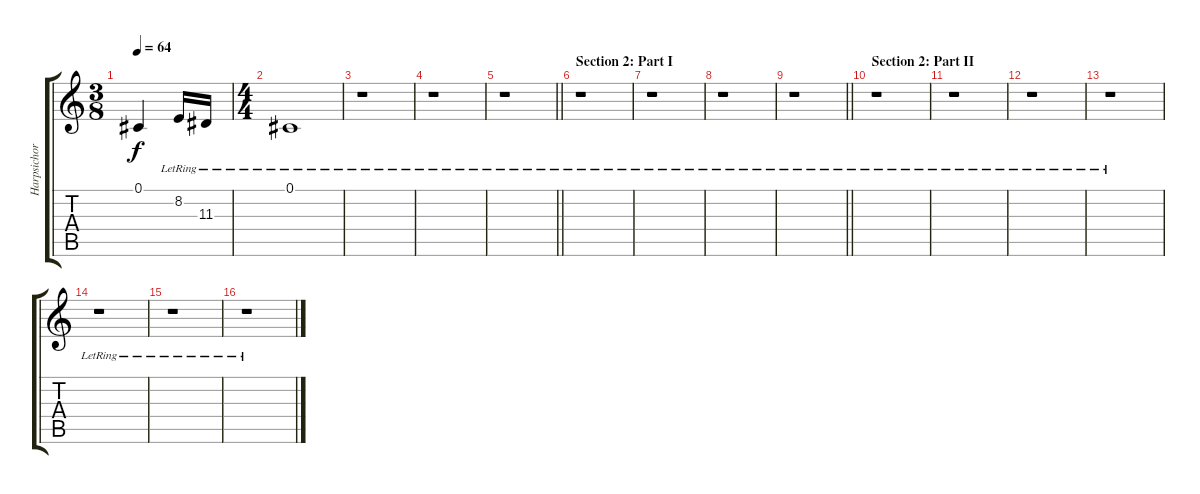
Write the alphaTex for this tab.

\track ("Harpsichord Arranged for Guitar" "Harpsichor") {instrument harpsichord}
\staff {score tabs}
\tuning (Db4 Ab3 E3 B2 Gb2 Db2) {hide}
\ts (3 8)
\tempo 64
\clef g2
\ks c
0.1{t}.4{dy f} 8.2{lr}.16 11.3{lr}.16 |
\ts (4 4)
0.1{lr}.1 |
r.1 |
r.1 |
\barLineRight lightlight
r.1 |
\section ("" "Section 2: Part I")
r.1 |
r.1 |
r.1 |
\barLineRight lightlight
r.1 |
\section ("" "Section 2: Part II")
r.1 |
r.1 |
r.1 |
r.1 |
r.1 |
r.1 |
r.1
